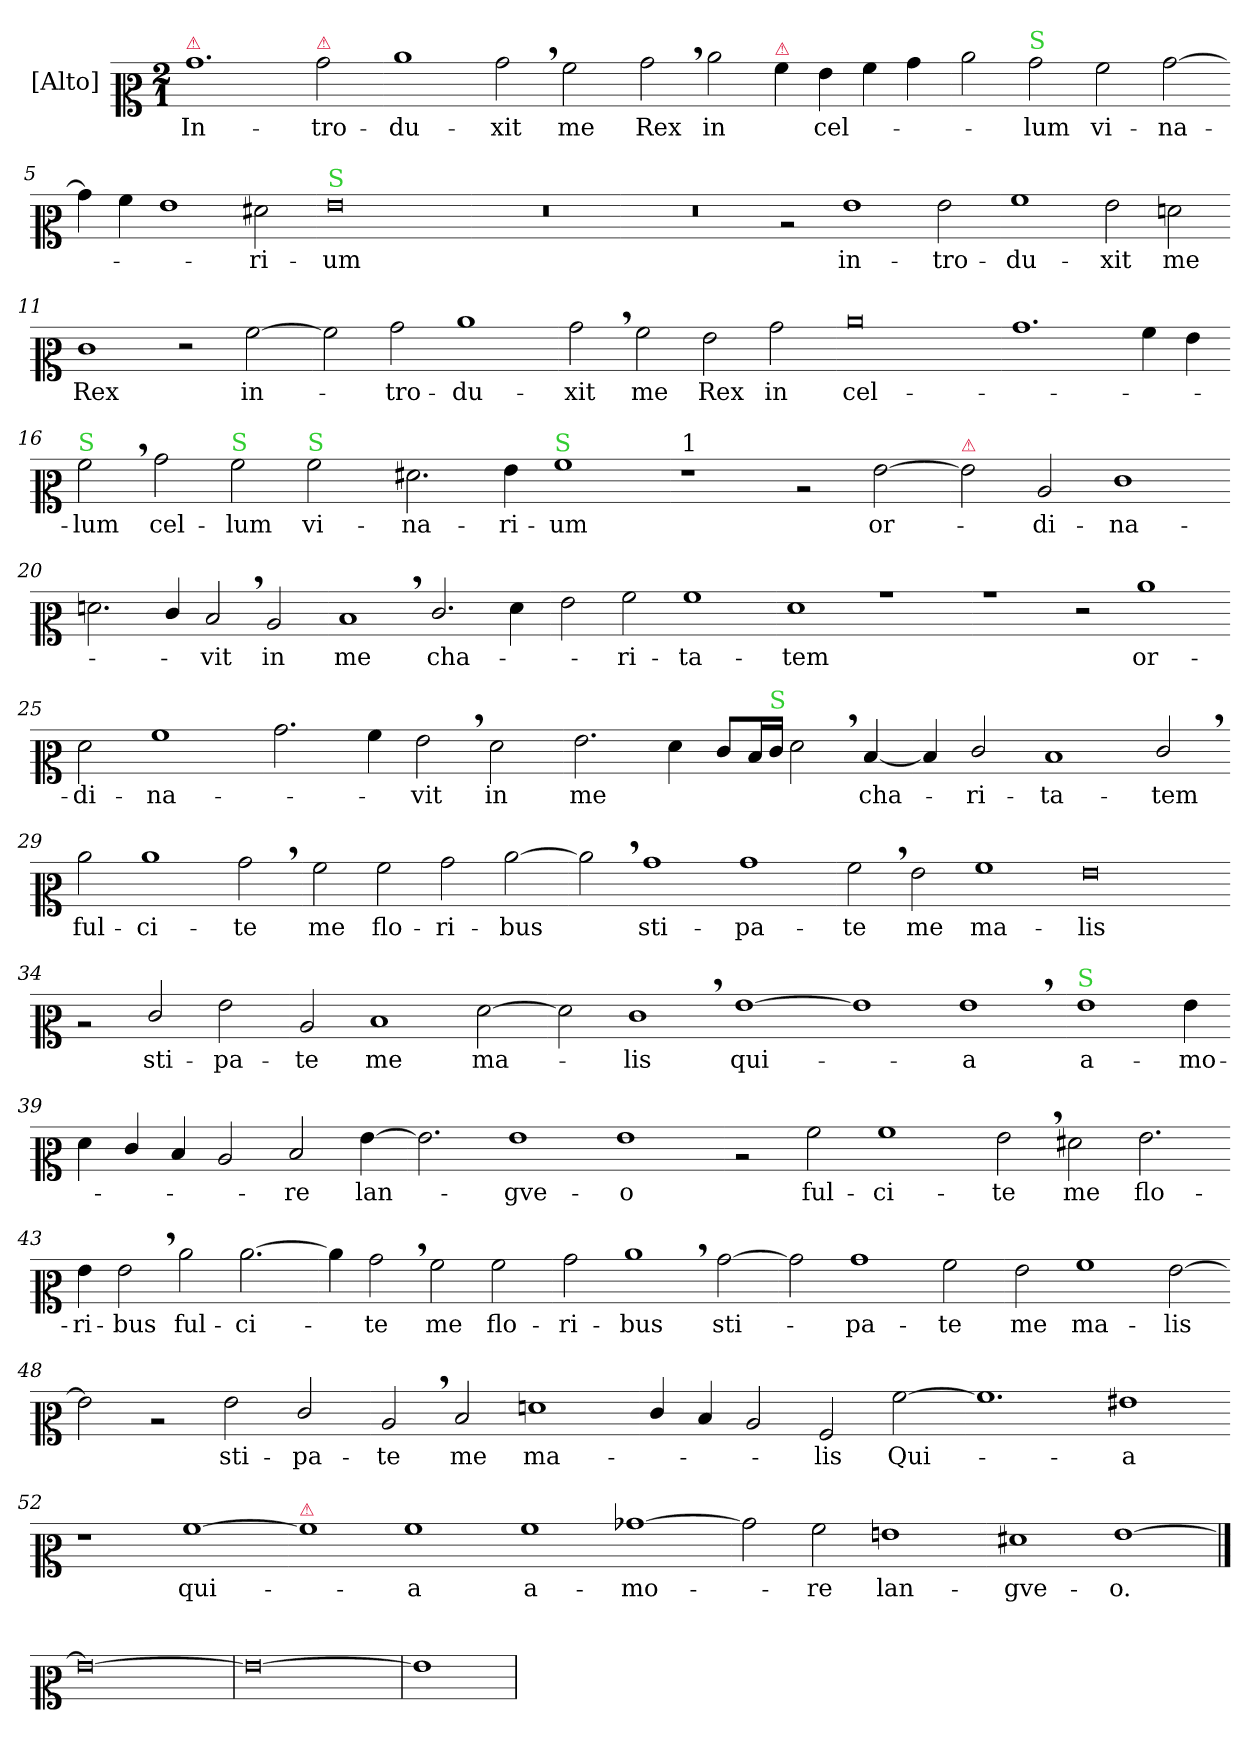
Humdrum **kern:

**kern	**text
*part1	*part1
*staff1	*staff1
*I"[Alto]	*
*I'A	*
*clefC2	*
*k[]	*
*M2/1	*
=1	=1
!LO:TX:a:color=crimson:t=⚠	!
1.b	In-
!LO:TX:a:color=crimson:t=⚠	!
2b\	-tro-
=2-	=2-
1cc	-du-
2b,<\	-xit
2a\	me
=3-	=3-
2b,<\	Rex
2cc\	in
!LO:TX:a:color=crimson:t=⚠	!
4a\	.
4g\	cel-
4a\	.
4b\	.
=4-	=4-
2cc\	.
!LO:TX:a:color=limegreen:t=S	!
2b\	-lum
2a\	vi-
[2b\	-na-
=5-	=5-
4b\]	.
4a\	.
1g	.
2f#X\	-ri-
=6-	=6-
!LO:TX:a:color=limegreen:t=S	!
0g	-um
=7-	=7-
0r	.
=8-	=8-
0r	.
=9-	=9-
2rc	.
1g	in-
2g\	-tro-
=10-	=10-
1a	-du-
2g\	-xit
2fn\	me
=11-	=11-
1e	Rex
2r	.
[2a\	in-
=12-	=12-
2a\]	.
2b\	-tro-
1cc	-du-
=13-	=13-
2b,<\	-xit
2a\	me
2g\	Rex
2b\	in
=14-	=14-
0cc	cel-
=15-	=15-
1.b	.
4a\	.
4g\	.
=16-	=16-
!LO:TX:a:color=limegreen:t=S	!
2a,<\	-lum
2b\	cel-
!LO:TX:a:color=limegreen:t=S	!
2a\	-lum
!LO:TX:a:color=limegreen:t=S	!
2a\	vi-
=17-	=17-
2.f#X\	-na-
4g\	-ri-
!LO:TX:a:color=limegreen:t=S	!
1a	-um
=18-	=18-
!LO:TX:a:t=1	!
1r	.
2rc	.
[2g\	or-
=19-	=19-
!LO:TX:a:color=crimson:t=⚠	!
2g\]	.
2c/	-di-
1e	-na-
=20-	=20-
2.fn\	.
4e/	.
2d,</	-vit
2c/	in
=21-	=21-
1d,<	me
2.e/	cha-
4f\	.
=22-	=22-
2g\	.
2a\	-ri-
1a	-ta-
=23-	=23-
1f	-tem
1rb	.
=24-	=24-
1rb	.
2r	.
1cc\	or-
=25-	=25-
2f\	-di-
1a	-na-
=26-	=26-
2.b\	.
4a\	.
2g,<\	-vit
2f\	in
=27-	=27-
2.g\	me
4f\	.
8e/L	.
16d/L	.
!LO:TX:a:color=limegreen:t=S	!
16e/JJ	.
2f,<\	.
[4d/	cha-
=28-	=28-
4d/]	.
2e/	-ri-
1d	-ta-
2e,</	-tem
=29-	=29-
2cc\	ful-
1cc	-ci-
2b,<\	-te
=30-	=30-
2a\	me
2a\	flo-
2b\	-ri-
[2cc\	-bus
=31-	=31-
2cc,<\]	.
1b	sti-
1b\	-pa-
=32-	=32-
2a,<\	-te
2g\	me
1a\	ma-
=33-	=33-
0g	-lis
=34-	=34-
2rc	.
2e/	sti-
2g\	-pa-
=35-	=35-
2c/	-te
1d	me
[2f\	ma-
=36-	=36-
2f\]	.
1e,<	-lis
[1g\	qui-
=37-	=37-
1g\]	.
1g,<\	-a
=38-	=38-
!LO:TX:a:color=limegreen:t=S	!
1g	a-
4g\	-mo-
=39-	=39-
4f\	.
4e/	.
4d/	.
2c/	.
2d/	-re
[4g\	lan-
=40-	=40-
2.g\]	.
1g	-gve-
1g\	-o
=41-	=41-
2rc	.
2a\	ful-
1a\	-ci-
=42-	=42-
2g,<\	-te
2f#X\	me
2.g\	flo-
=43-	=43-
4g\	-ri-
2g,<\	-bus
2cc\	ful-
[2.cc\	-ci-
=44-	=44-
4cc\]	.
2b,<\	-te
2a\	me
2a\	flo-
=45-	=45-
2b\	-ri-
1cc,<	-bus
[2b\	sti-
=46-	=46-
2b\]	.
1b	-pa-
2a\	-te
=47-	=47-
2g\	me
1a	ma-
[2g\	-lis
=48-	=48-
2g\]	.
2rc	.
2g\	sti-
2e/	-pa-
=49-	=49-
2c,</	-te
2d/	me
1fn\	ma-
=50-	=50-
4e/	.
4d/	.
2c/	.
2A/	-lis
[2a\	Qui-
=51-	=51-
1.a\]	.
1g#X\	-a
=52-	=52-
1r	.
[1a\	qui-
=53-	=53-
!LO:TX:a:color=crimson:t=⚠	!
1a\]	.
1a\	-a
=54-	=54-
1a	a-
[1b-X\	-mo-
=55-	=55-
2b-\]	.
2a\	-re
1gn\	lan-
=56-	=56-
1f#X	-gve-
[1g\	-o.
==57	==57
0g\_	.
=58	=58
0g\_	.
=59	=59
1g\]	.
=	=
*-	*-
